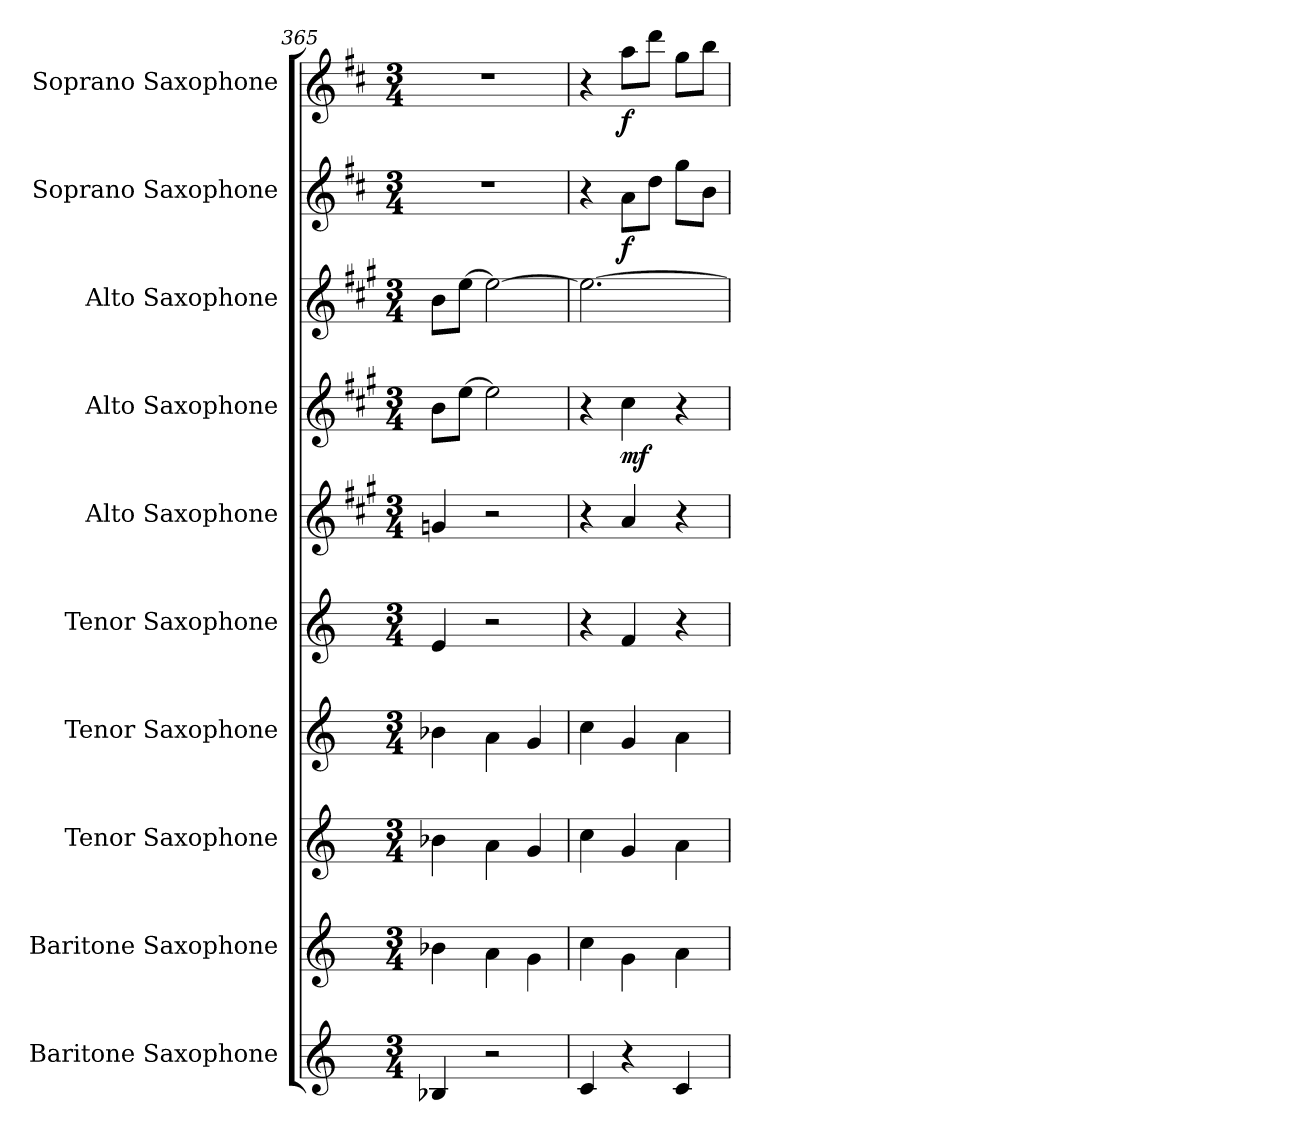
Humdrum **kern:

**kern	**kern	**kern	**kern	**kern	**kern	**kern	**dynam	**kern	**kern	**dynam	**kern	**dynam
*part10	*part9	*part8	*part7	*part6	*part5	*part4	*part4	*part3	*part2	*part2	*part1	*part1
*staff10	*staff9	*staff8	*staff7	*staff6	*staff5	*staff4	*staff4	*staff3	*staff2	*staff2	*staff1	*staff1
*I"Baritone Saxophone	*I"Baritone Saxophone	*I"Tenor Saxophone	*I"Tenor Saxophone	*I"Tenor Saxophone	*I"Alto Saxophone	*I"Alto Saxophone	*	*I"Alto Saxophone	*I"Soprano Saxophone	*	*I"Soprano Saxophone	*
*I'Bar. Sax.	*I'Bar. Sax.	*I'T. Sax.	*I'T. Sax.	*I'T. Sax.	*I'A. Sax.	*I'A. Sax.	*	*I'A. Sax.	*I'S. Sax.	*	*I'S. Sax.	*
*clefG2	*clefG2	*clefG2	*clefG2	*clefG2	*clefG2	*clefG2	*	*clefG2	*clefG2	*	*clefG2	*
*ITrd12c21	*ITrd12c21	*ITrd8c14	*ITrd8c14	*ITrd8c14	*ITrd5c9	*ITrd5c9	*	*ITrd5c9	*ITrd1c2	*	*ITrd1c2	*
*k[]	*k[]	*k[]	*k[]	*k[]	*k[]	*k[]	*	*k[]	*k[]	*	*k[]	*
*M3/4	*M3/4	*M3/4	*M3/4	*M3/4	*M3/4	*M3/4	*	*M3/4	*M3/4	*	*M3/4	*
=365	=365	=365	=365	=365	=365	=365	=365	=365	=365	=365	=365	=365
4BB-X/	4B-X\	4B-X\	4B-X\	4E/	4B-X/	8d\L	.	8d\L	2.r	.	2.r	.
.	.	.	.	.	.	[8g\J	.	[8g\J	.	.	.	.
2r	4A\	4A\	4A\	2r	2r	2g\]	.	2g\_	.	.	.	.
.	4G\	4G/	4G/	.	.	.	.	.	.	.	.	.
=366	=366	=366	=366	=366	=366	=366	=366	=366	=366	=366	=366	=366
4C/	4c\	4c\	4c\	4r	4r	4r	.	2.g\_	4r	.	4r	.
!	!	!	!	!	!	!	!LO:DY:b	!	!	!LO:DY:b	!	!LO:DY:b
4r	4G\	4G/	4G/	4F/	4c/	4e\	mf	.	8g\L	f	8gg\L	f
.	.	.	.	.	.	.	.	.	8cc\J	.	8ccc\J	.
4C/	4A\	4A\	4A\	4r	4r	4r	.	.	8ff\L	.	8ff\L	.
.	.	.	.	.	.	.	.	.	8a\J	.	8aa\J	.
=	=	=	=	=	=	=	=	=	=	=	=	=
*-	*-	*-	*-	*-	*-	*-	*-	*-	*-	*-	*-	*-
